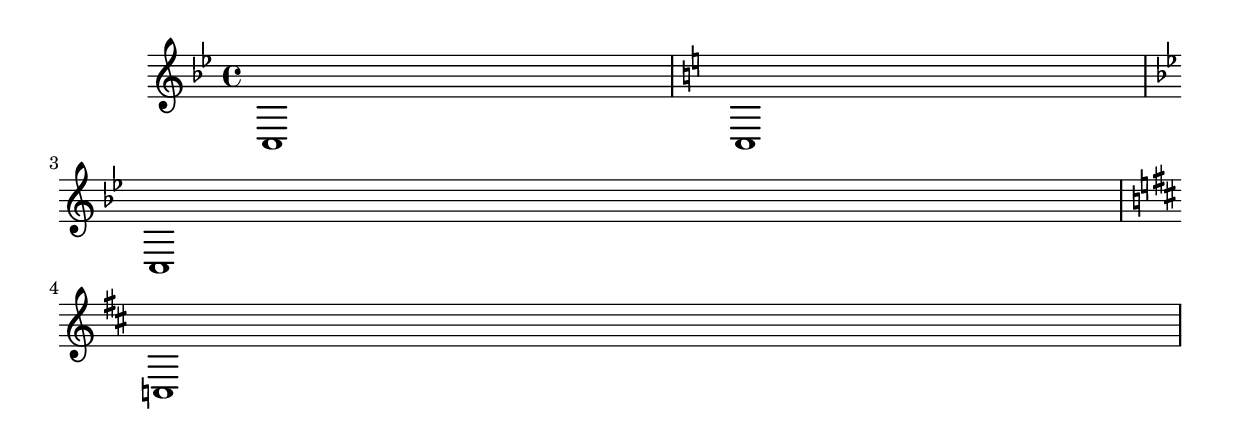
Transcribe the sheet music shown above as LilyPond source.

\version "1.0.7";

%{
test key itemv breaking
%}
\score {
  \notes
  {
    \key bes; c1 \key c;  c1
    \break
    \key bes; c1 \key d;\break c1
  }
}
